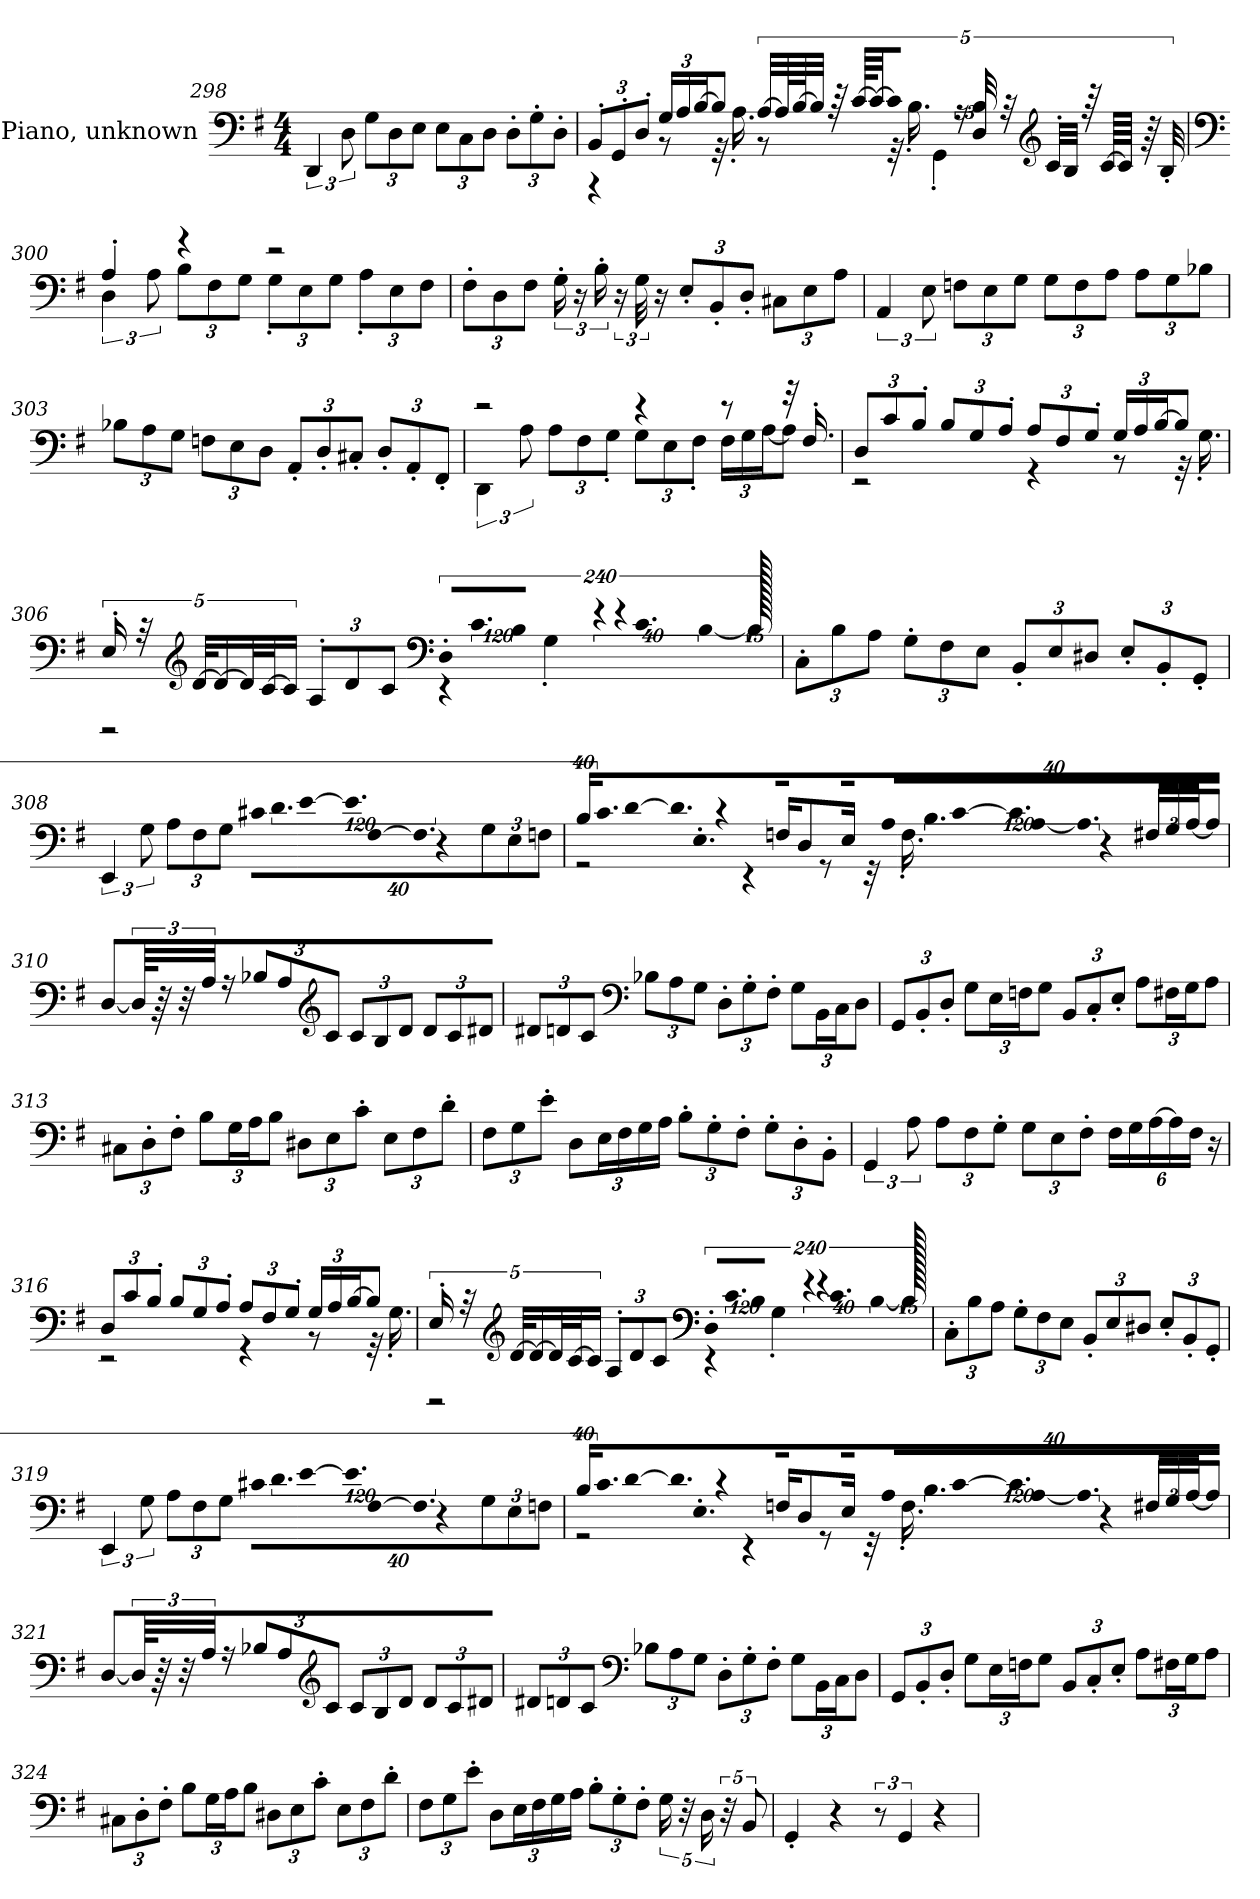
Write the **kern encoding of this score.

**kern
*part1
*staff1
*I"Piano, unknown
*I'Pno.
*clefF4
*k[f#]
*M4/4
=298
6DD/
12D\
*Xbrackettup
12G\L
12D\
12E\J
12E\L
12C\
12D\J
12D'\L
12G'\
12D'\J
!!LO:LB:g=z
=299
*^
12BB'/L	4r
12GG'/	.
12D'/J	.
24G/LL	8r
24A/	.
[24B/J	.
8B/J]	32r
.	16.A'\
*brackettup	*
[40A/LLL	8r
80A/L]	.
[80B/J	.
40B/JJJ]	.
80r	.
[80c/KLLL	.
40c/JJ_	.
8c/J]	32r
.	16.B'\
24r	4GG'\
48D/ 48B/	.
32r	.
*clefG2	*
32c'/LLL	.
32B/JJJ	.
64r	.
[64c/LLLL	.
64c/JJJJ]	.
64r	.
32B'/	.
=300	=300
*clefF4	*
4A'/	6D\
.	12A\
*	*Xbrackettup
4r	12B\L
.	12F#\
.	12G\J
2r	12G'\L
.	12E\
.	12G\J
.	12A'\L
.	12E\
.	12F#\J
*v	*v
!!LO:LB:g=z
=301
12F#'\L
12D\
12F#\J
*brackettup
24G'\
24r
24B'\
24r
48G\
16r
*Xbrackettup
12E'/L
12BB'/
12D'/J
12C#X\L
12E\
12A\J
=302
*brackettup
6AA/
12E\
*Xbrackettup
12Fn\L
12E\
12G\J
12G\L
12F\
12A\J
12A\L
12G\
12B-X\J
=303
12B-X\L
12A\
12G\J
12Fn\L
12E\
12D\J
12AA'/L
12D'/
12C#X'/J
12D'/L
12AA'/
12FF#'/J
!!LO:LB:g=z
=304
*^
*	*brackettup
2r	6DD\
.	12A\
*	*Xbrackettup
.	12A\L
.	12F#\
.	12G'\J
4r	12G\L
.	12E\
.	12F#'\J
8r	24F#\LL
.	24G\
.	[24A\J
32r	8A\J]
16.F#'/	.
=305	=305
12D/L	2r
12c/	.
12B'/J	.
12B/L	.
12G/	.
12A'/J	.
12A/L	4r
12F#/	.
12G'/J	.
24G/LL	8r
24A/	.
[24B/J	.
8B/J]	32r
.	16.G'\
!!LO:LB:g=z	!!
=306	=306
*brackettup	*
20E'/	2r
40r	.
*clefG2	*
[40d/KLL	.
20d/_	.
40d/L]	.
[40c/J	.
20c/JJ]	.
*Xbrackettup	*
12A'/L	.
12d/	.
12c/J	.
*clefF4	*
*brackettup	*
!LO:N:vis=16	!
1920%137D'/LL	4r
!LO:N:vis=16.	!
960%103c/	.
!LO:N:vis=16	!
1920%137B/JJ	.
!LO:N:vis=32	!
640%23r	4G'\
!LO:N:vis=32	!
640%23r	.
!LO:N:vis=16.	!
960%103c/LL	.
[240%17B/J	.
1920B/]	1920ryy
*v	*v
=307
*Xbrackettup
12C'\L
12B\
12A\J
12G'\L
12F#\
12E\J
12BB'/L
12E/
12D#X/J
12E'/L
12BB'/
12GG'/J
!!LO:LB:g=z
=308
*brackettup
6EE/
12G\
*Xbrackettup
12A\L
12F#\
12G\J
*brackettup
!LO:N:vis=32
640%23c#X\LLL
!LO:N:vis=32.
1920%103d\
!LO:N:vis=64
[960%17e\K
!LO:N:vis=32.
1920%103e\]
!LO:N:vis=64
[960%17F#\K
!LO:N:vis=32.
1920%103F#\JJJ]
!LO:N:vis=64
960%17r
*Xbrackettup
12G\L
12E\
12Fn\J
=309
*brackettup
!LO:N:vis=32
*^
640%23B/LLL	2r
!LO:N:vis=32.	!
1920%103c/	.
!LO:N:vis=64	!
[960%17d/K	.
!LO:N:vis=32.	!
1920%103d/]	.
!LO:N:vis=32.	!
1920%103E'/JJJ	.
!LO:N:vis=32	!
640%23r	.
16Fn/KL	.
8D/	.
16E/Jk	.
.	4r
!LO:N:vis=32	!
640%23A/LLL	.
!LO:N:vis=32.	!
1920%103B/	.
!LO:N:vis=64	!
[960%17c/K	.
!LO:N:vis=32.	!
1920%103c/]	.
!LO:N:vis=64	!
[960%17A/K	.
!LO:N:vis=32.	!
1920%103A/JJJ]	.
!LO:N:vis=64	!
960%17r	.
.	8r
*Xbrackettup	*
24F#X/LL	.
24G/	.
[24A/J	.
.	32r
8A/J]	.
.	16.F#'\
.	1920ryy
*v	*v
!!LO:LB:g=z
=310
[8D\L
*brackettup
96D\Jkkk]
96r
48r
48A\
16r
*Xbrackettup
12B-X/L
12A/
*clefG2
12c/J
12c/L
12B-/
12d/J
12d/L
12c/
12d#X/J
=311
12d#X/L
12dn/
12c/J
*clefF4
12B-X\L
12A\
12G\J
12D'\L
12G'\
12F#'\J
12G\L
24BB\L
24C\J
12D\J
!!LO:LB:g=z
=312
12GG/L
12BB'/
12D'/J
12G\L
24E\L
24Fn\J
12G\J
12BB/L
12C'/
12E'/J
12A\L
24F#X\L
24G\J
12A\J
=313
12C#X\L
12D'\
12F#'\J
12B\L
24G\L
24A\J
12B\J
12D#X\L
12E\
12c'\J
12E\L
12F#\
12d'\J
=314
12F#\L
12G\
12e'\J
12D\L
24E\L
24F#\
24G\
24A\JJ
12B'\L
12G'\
12F#'\J
12G'\L
12D'\
12BB'\J
!!LO:LB:g=z
=315
*brackettup
6GG/
12A\
*Xbrackettup
12A\L
12F#\
12G'\J
12G\L
12E\
12F#'\J
24F#\LL
24G\
[24A\
*brackettup
24A\]
24F#\JJ
24r
=316
*Xbrackettup
*^
12D/L	2r
12c/	.
12B'/J	.
12B/L	.
12G/	.
12A'/J	.
12A/L	4r
12F#/	.
12G'/J	.
24G/LL	8r
24A/	.
[24B/J	.
8B/J]	32r
.	16.G'\
!!LO:LB:g=z	!!
=317	=317
*brackettup	*
20E'/	2r
40r	.
*clefG2	*
[40d/KLL	.
20d/_	.
40d/L]	.
[40c/J	.
20c/JJ]	.
*Xbrackettup	*
12A'/L	.
12d/	.
12c/J	.
*clefF4	*
*brackettup	*
!LO:N:vis=16	!
1920%137D'/LL	4r
!LO:N:vis=16.	!
960%103c/	.
!LO:N:vis=16	!
1920%137B/JJ	.
!LO:N:vis=32	!
640%23r	4G'\
!LO:N:vis=32	!
640%23r	.
!LO:N:vis=16.	!
960%103c/LL	.
[240%17B/J	.
1920B/]	1920ryy
*v	*v
=318
*Xbrackettup
12C'\L
12B\
12A\J
12G'\L
12F#\
12E\J
12BB'/L
12E/
12D#X/J
12E'/L
12BB'/
12GG'/J
!!LO:PB:g=z
=319
*brackettup
6EE/
12G\
*Xbrackettup
12A\L
12F#\
12G\J
*brackettup
!LO:N:vis=32
640%23c#X\LLL
!LO:N:vis=32.
1920%103d\
!LO:N:vis=64
[960%17e\K
!LO:N:vis=32.
1920%103e\]
!LO:N:vis=64
[960%17F#\K
!LO:N:vis=32.
1920%103F#\JJJ]
!LO:N:vis=64
960%17r
*Xbrackettup
12G\L
12E\
12Fn\J
=320
*brackettup
!LO:N:vis=32
*^
640%23B/LLL	2r
!LO:N:vis=32.	!
1920%103c/	.
!LO:N:vis=64	!
[960%17d/K	.
!LO:N:vis=32.	!
1920%103d/]	.
!LO:N:vis=32.	!
1920%103E'/JJJ	.
!LO:N:vis=32	!
640%23r	.
16Fn/KL	.
8D/	.
16E/Jk	.
.	4r
!LO:N:vis=32	!
640%23A/LLL	.
!LO:N:vis=32.	!
1920%103B/	.
!LO:N:vis=64	!
[960%17c/K	.
!LO:N:vis=32.	!
1920%103c/]	.
!LO:N:vis=64	!
[960%17A/K	.
!LO:N:vis=32.	!
1920%103A/JJJ]	.
!LO:N:vis=64	!
960%17r	.
.	8r
*Xbrackettup	*
24F#X/LL	.
24G/	.
[24A/J	.
.	32r
8A/J]	.
.	16.F#'\
.	1920ryy
*v	*v
!!LO:LB:g=z
=321
[8D\L
*brackettup
96D\Jkkk]
96r
48r
48A\
16r
*Xbrackettup
12B-X/L
12A/
*clefG2
12c/J
12c/L
12B-/
12d/J
12d/L
12c/
12d#X/J
=322
12d#X/L
12dn/
12c/J
*clefF4
12B-X\L
12A\
12G\J
12D'\L
12G'\
12F#'\J
12G\L
24BB\L
24C\J
12D\J
!!LO:LB:g=z
=323
12GG/L
12BB'/
12D'/J
12G\L
24E\L
24Fn\J
12G\J
12BB/L
12C'/
12E'/J
12A\L
24F#X\L
24G\J
12A\J
=324
12C#X\L
12D'\
12F#'\J
12B\L
24G\L
24A\J
12B\J
12D#X\L
12E\
12c'\J
12E\L
12F#\
12d'\J
=325
12F#\L
12G\
12e'\J
12D\L
24E\L
24F#\
24G\
24A\JJ
12B'\L
12G'\
12F#'\J
*brackettup
20G\
40r
20D\
40r
10BB/
!!LO:LB:g=z
=326
4GG'/
4r
12r
6GG/
4r
=
*-
